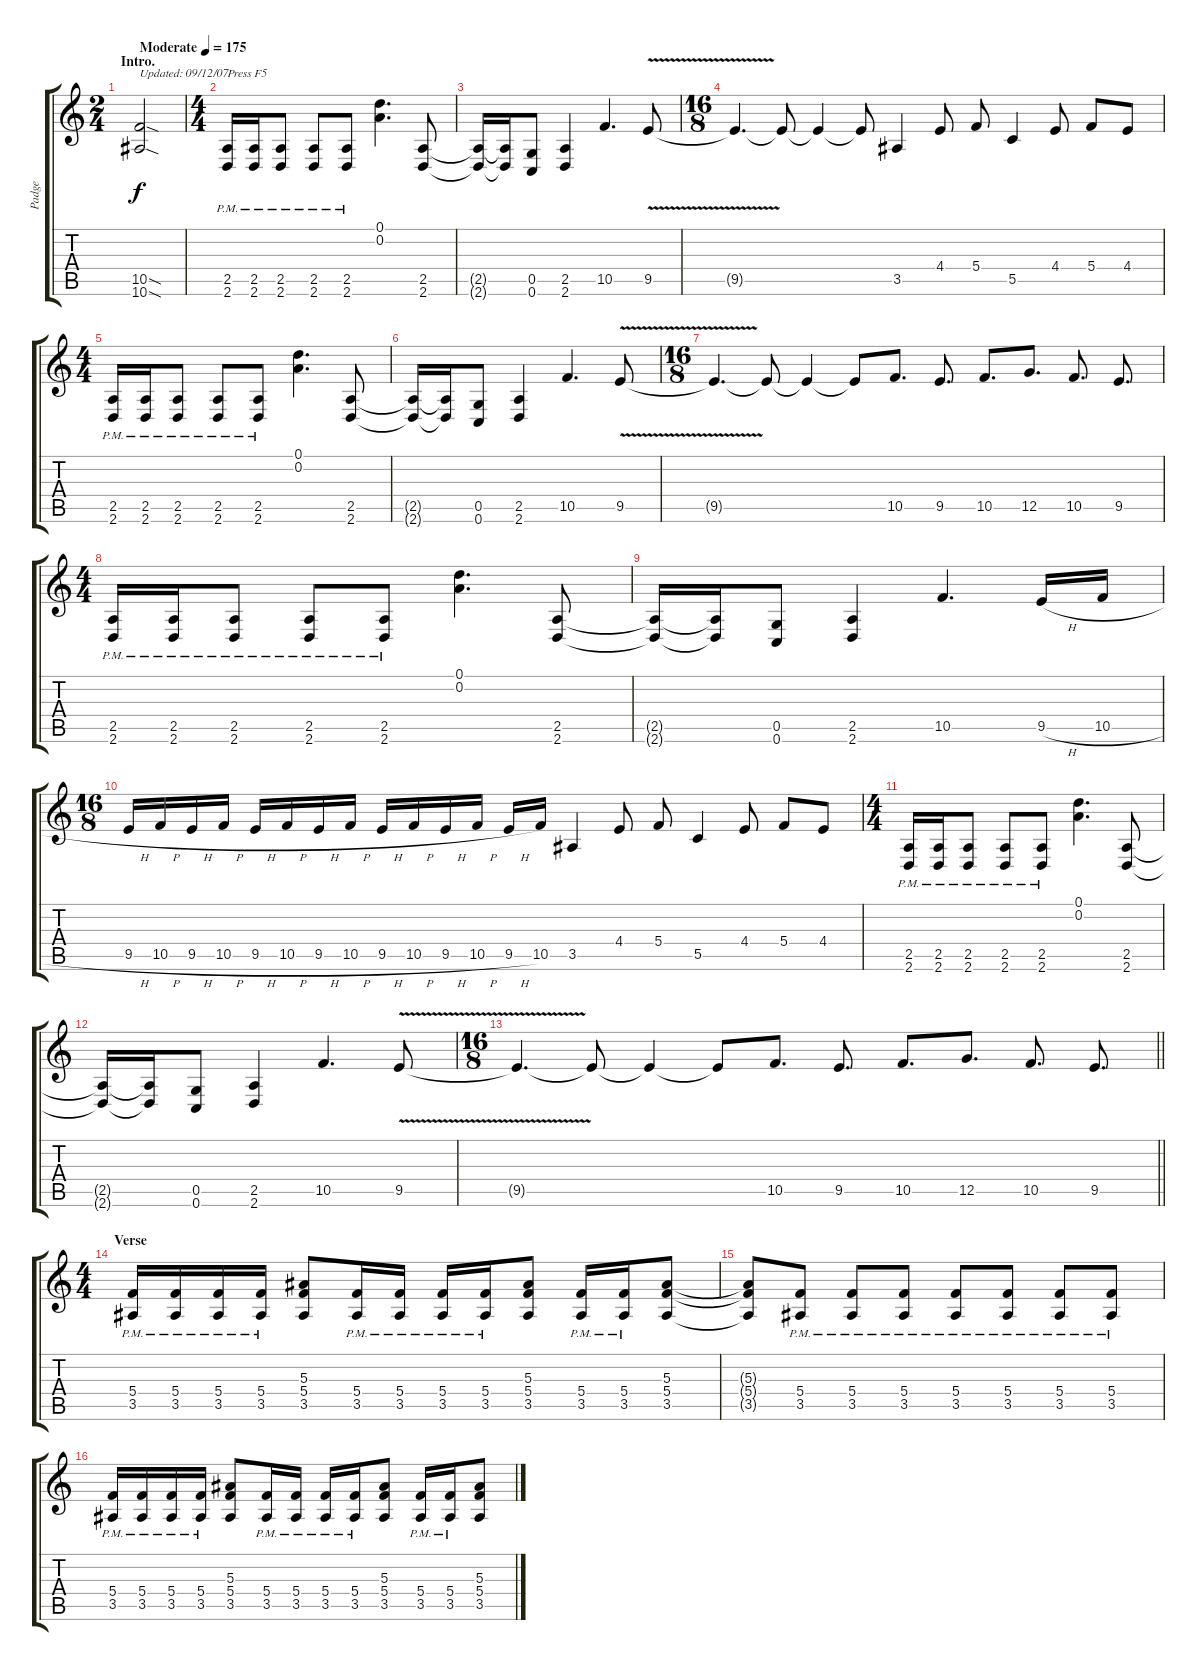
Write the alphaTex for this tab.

\track ("Padge" "Padge") {instrument overdrivenguitar}
\staff {score tabs}
\tuning (D4 A3 F3 C3 G2 C2) {hide}
\ts (2 4)
\section ("" "Intro.")
\tempo (175 "Moderate")
\clef g2
\ks c
(10.5{sod} 10.6{sod}).2{txt "Updated: 09/12/07" dy f instrument overdrivenguitar} |
\ts (4 4)
(2.5{pm} 2.6{pm}).16{txt "Press F5"} (2.5{pm} 2.6{pm}).16 (2.5{pm} 2.6{pm}).8 (2.5{pm} 2.6{pm}).8 (2.5{pm} 2.6{pm}).8 (0.1 0.2).4{d} (2.5 2.6).8 |
(2.5{t} 2.6{t}).16 (2.5{t} 2.6{t}).16 (0.5 0.6).8 (2.5 2.6).4 10.5.4{d} 9.5{v}.8 |
\ts (16 8)
9.5{t}.4{d} 9.5{t}.8 9.5{t}.4 9.5{t}.8 3.5.4 4.4.8 5.4.8 5.5.4 4.4.8 5.4.8 4.4.8 |
\ts (4 4)
(2.5{pm} 2.6{pm}).16 (2.5{pm} 2.6{pm}).16 (2.5{pm} 2.6{pm}).8 (2.5{pm} 2.6{pm}).8 (2.5{pm} 2.6{pm}).8 (0.1 0.2).4{d} (2.5 2.6).8 |
(2.5{t} 2.6{t}).16 (2.5{t} 2.6{t}).16 (0.5 0.6).8 (2.5 2.6).4 10.5.4{d} 9.5{v}.8 |
\ts (16 8)
9.5{t}.4{d} 9.5{t}.8 9.5{t}.4 9.5{t}.8 10.5.8{d} 9.5.8{d} 10.5.8{d} 12.5.8{d} 10.5.8{d} 9.5.8{d} |
\ts (4 4)
(2.5{pm} 2.6{pm}).16 (2.5{pm} 2.6{pm}).16 (2.5{pm} 2.6{pm}).8 (2.5{pm} 2.6{pm}).8 (2.5{pm} 2.6{pm}).8 (0.1 0.2).4{d} (2.5 2.6).8 |
(2.5{t} 2.6{t}).16 (2.5{t} 2.6{t}).16 (0.5 0.6).8 (2.5 2.6).4 10.5.4{d} 9.5{h}.16 10.5{h}.16 |
\ts (16 8)
9.5{h}.16 10.5{h}.16 9.5{h}.16 10.5{h}.16 9.5{h}.16 10.5{h}.16 9.5{h}.16 10.5{h}.16 9.5{h}.16 10.5{h}.16 9.5{h}.16 10.5{h}.16 9.5{h}.16 10.5.16 3.5.4 4.4.8 5.4.8 5.5.4 4.4.8 5.4.8 4.4.8 |
\ts (4 4)
(2.5{pm} 2.6{pm}).16 (2.5{pm} 2.6{pm}).16 (2.5{pm} 2.6{pm}).8 (2.5{pm} 2.6{pm}).8 (2.5{pm} 2.6{pm}).8 (0.1 0.2).4{d} (2.5 2.6).8 |
(2.5{t} 2.6{t}).16 (2.5{t} 2.6{t}).16 (0.5 0.6).8 (2.5 2.6).4 10.5.4{d} 9.5{v}.8 |
\ts (16 8)
\barLineRight lightlight
9.5{t}.4{d} 9.5{t}.8 9.5{t}.4 9.5{t}.8 10.5.8{d} 9.5.8{d} 10.5.8{d} 12.5.8{d} 10.5.8{d} 9.5.8{d} |
\ts (4 4)
\section ("" "Verse")
(5.4{pm} 3.5{pm}).16 (5.4{pm} 3.5{pm}).16 (5.4{pm} 3.5{pm}).16 (5.4{pm} 3.5{pm}).16 (5.3 5.4 3.5).8 (5.4{pm} 3.5{pm}).16 (5.4{pm} 3.5{pm}).16 (5.4{pm} 3.5{pm}).16 (5.4{pm} 3.5{pm}).16 (5.3 5.4 3.5).8 (5.4{pm} 3.5{pm}).16 (5.4{pm} 3.5).16 (5.3 5.4 3.5).8 |
(5.3{t} 5.4{t} 3.5{t}).8 (5.4{pm} 3.5{pm}).8 (5.4{pm} 3.5{pm}).8 (5.4{pm} 3.5{pm}).8 (5.4{pm} 3.5{pm}).8 (5.4{pm} 3.5{pm}).8 (5.4{pm} 3.5{pm}).8 (5.4{pm} 3.5{pm}).8 |
(5.4{pm} 3.5{pm}).16 (5.4{pm} 3.5{pm}).16 (5.4{pm} 3.5{pm}).16 (5.4{pm} 3.5{pm}).16 (5.3 5.4 3.5).8 (5.4{pm} 3.5{pm}).16 (5.4{pm} 3.5{pm}).16 (5.4{pm} 3.5{pm}).16 (5.4{pm} 3.5{pm}).16 (5.3 5.4 3.5).8 (5.4{pm} 3.5{pm}).16 (5.4{pm} 3.5).16 (5.3 5.4 3.5).8
